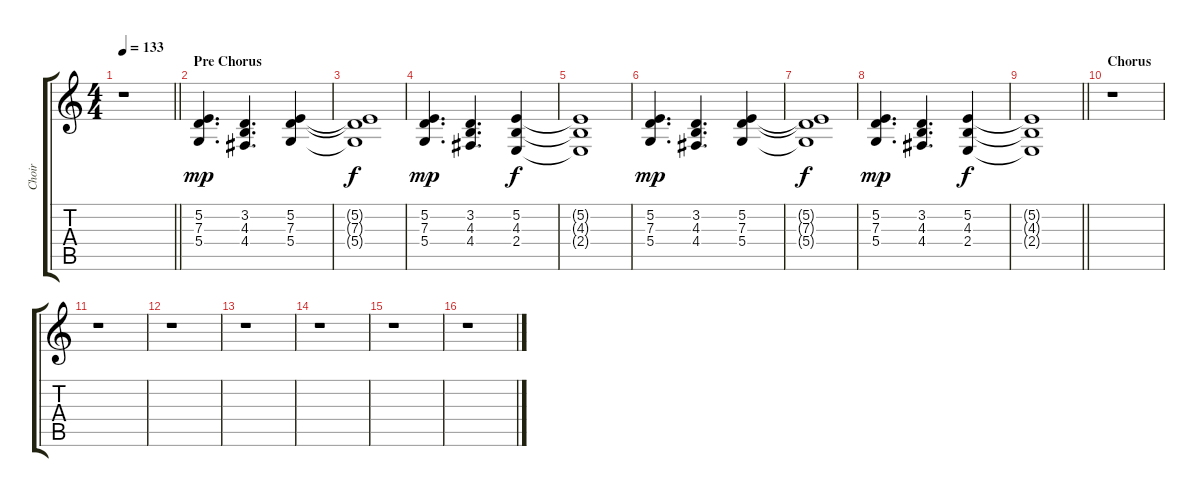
\track ("Choir" "Choir") {instrument choiraahs}
\staff {score tabs}
\tuning (E4 B3 G3 D3 A2 E2) {hide}
\ts (4 4)
\tempo 133
\clef g2
\barLineRight lightlight
\ks c
r.1{dy mp} |
\section ("" "Pre Chorus")
(5.2 7.3 5.4).4{d volume 8} (3.2 4.3 4.4).4{d} (5.2 7.3 5.4).4 |
(5.2{t} 7.3{t} 5.4{t}).1{dy f} |
(5.2 7.3 5.4).4{d dy mp} (3.2 4.3 4.4).4{d} (5.2 4.3 2.4).4{dy f} |
(5.2{t} 4.3{t} 2.4{t}).1 |
(5.2 7.3 5.4).4{d dy mp} (3.2 4.3 4.4).4{d} (5.2 7.3 5.4).4 |
(5.2{t} 7.3{t} 5.4{t}).1{dy f} |
(5.2 7.3 5.4).4{d dy mp} (3.2 4.3 4.4).4{d} (5.2 4.3 2.4).4{dy f} |
\barLineRight lightlight
(5.2{t} 4.3{t} 2.4{t}).1 |
\section ("" "Chorus")
r.1 |
r.1 |
r.1 |
r.1 |
r.1 |
r.1 |
r.1
